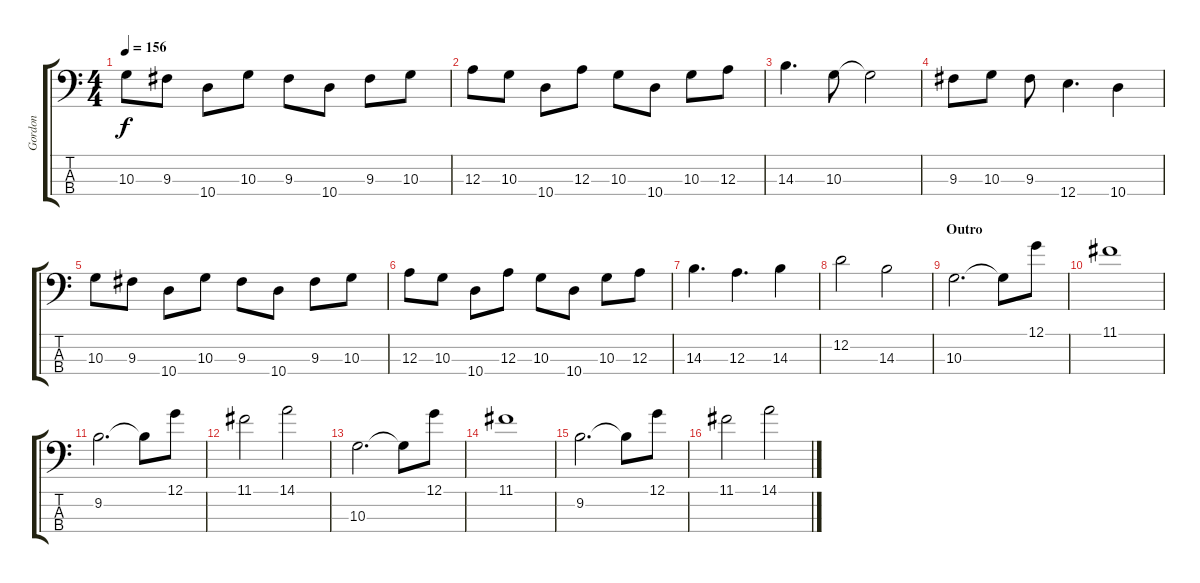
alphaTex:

\track ("Gordon" "Gordon") {instrument electricbassfinger}
\staff {score tabs}
\tuning (G2 D2 A1 E1) {hide}
\ts (4 4)
\tempo 156
\clef f4
\ks c
10.3.8{dy f} 9.3.8 10.4.8 10.3.8 9.3.8 10.4.8 9.3.8 10.3.8 |
12.3.8 10.3.8 10.4.8 12.3.8 10.3.8 10.4.8 10.3.8 12.3.8 |
14.3.4{d} 10.3.8 10.3{t}.2 |
9.3.8 10.3.8 9.3.8 12.4.4{d} 10.4.4 |
10.3.8 9.3.8 10.4.8 10.3.8 9.3.8 10.4.8 9.3.8 10.3.8 |
12.3.8 10.3.8 10.4.8 12.3.8 10.3.8 10.4.8 10.3.8 12.3.8 |
14.3.4{d} 12.3.4{d} 14.3.4 |
12.2.2 14.3.2 |
\section ("" "Outro")
10.3.2{d} 10.3{t}.8 12.1.8 |
11.1.1 |
9.2.2{d} 9.2{t}.8 12.1.8 |
11.1.2 14.1.2 |
10.3.2{d} 10.3{t}.8 12.1.8 |
11.1.1 |
9.2.2{d} 9.2{t}.8 12.1.8 |
11.1.2 14.1.2
